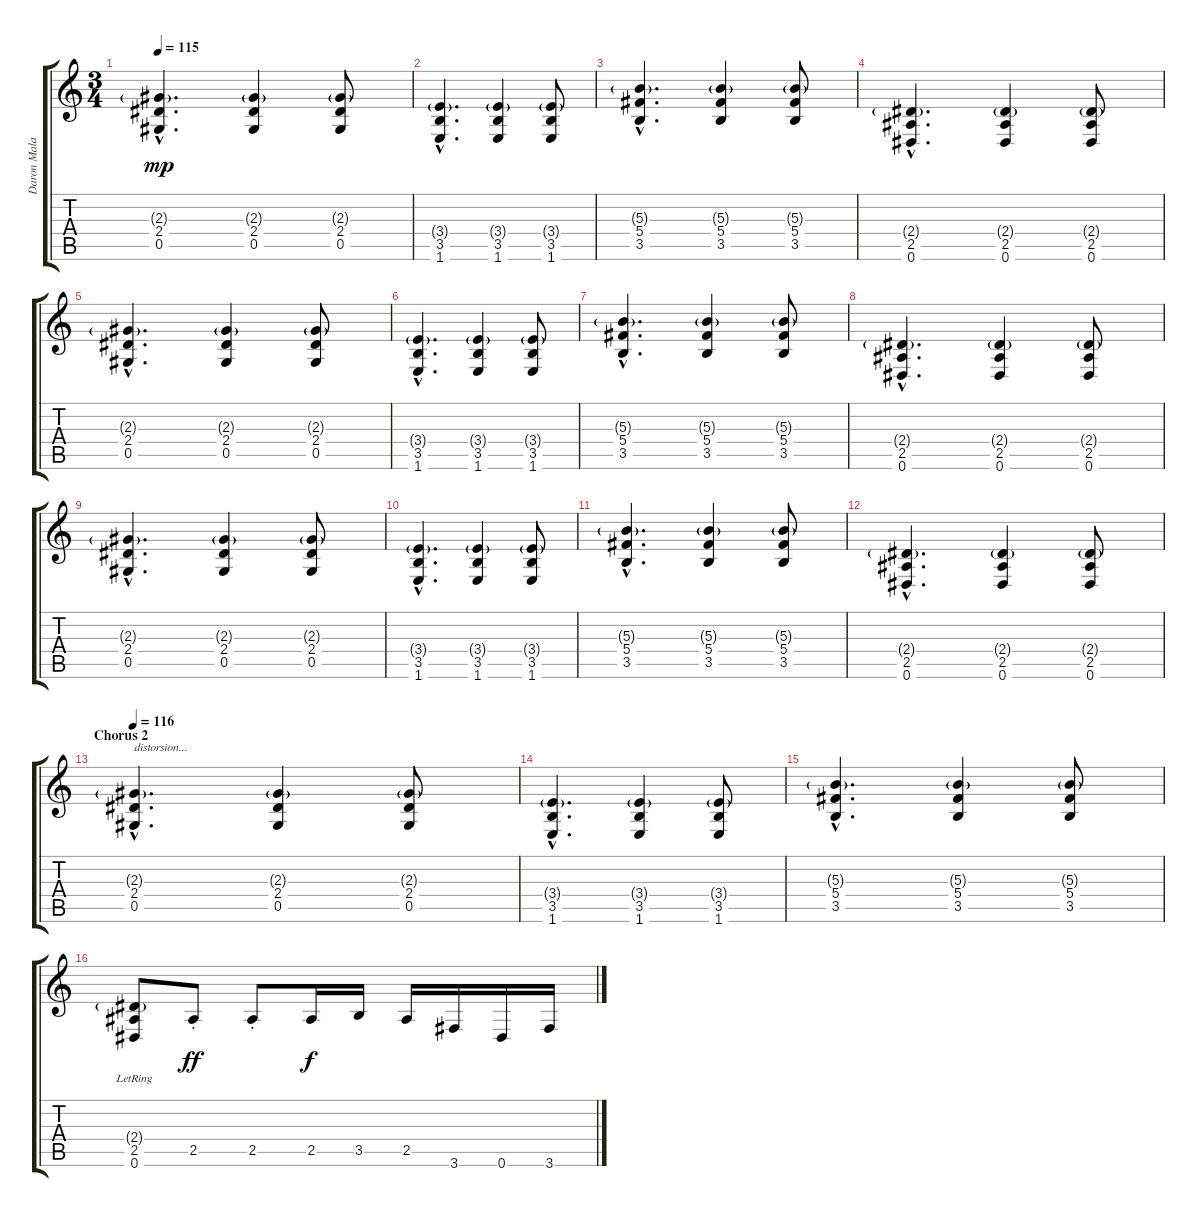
\track ("Daron Malakian" "Daron Mala") {instrument electricguitarclean}
\staff {score tabs}
\tuning (Eb4 Bb3 Gb3 Db3 Ab2 Eb2) {hide}
\ts (3 4)
\tempo 115
\clef g2
\ks c
(2.3{g hac} 2.4{hac} 0.5{hac}).4{d dy mp} (2.3{g} 2.4 0.5).4 (2.3{g} 2.4 0.5).8 |
(3.4{g hac} 3.5{hac} 1.6{hac}).4{d} (3.4{g} 3.5 1.6).4 (3.4{g} 3.5 1.6).8 |
(5.3{g hac} 5.4{hac} 3.5{hac}).4{d} (5.3{g} 5.4 3.5).4 (5.3{g} 5.4 3.5).8 |
(2.4{g hac} 2.5{hac} 0.6{hac}).4{d} (2.4{g} 2.5 0.6).4 (2.4{g} 2.5 0.6).8 |
(2.3{g hac} 2.4{hac} 0.5{hac}).4{d} (2.3{g} 2.4 0.5).4 (2.3{g} 2.4 0.5).8 |
(3.4{g hac} 3.5{hac} 1.6{hac}).4{d} (3.4{g} 3.5 1.6).4 (3.4{g} 3.5 1.6).8 |
(5.3{g hac} 5.4{hac} 3.5{hac}).4{d} (5.3{g} 5.4 3.5).4 (5.3{g} 5.4 3.5).8 |
(2.4{g hac} 2.5{hac} 0.6{hac}).4{d} (2.4{g} 2.5 0.6).4 (2.4{g} 2.5 0.6).8 |
(2.3{g hac} 2.4{hac} 0.5{hac}).4{d} (2.3{g} 2.4 0.5).4 (2.3{g} 2.4 0.5).8 |
(3.4{g hac} 3.5{hac} 1.6{hac}).4{d} (3.4{g} 3.5 1.6).4 (3.4{g} 3.5 1.6).8 |
(5.3{g hac} 5.4{hac} 3.5{hac}).4{d} (5.3{g} 5.4 3.5).4 (5.3{g} 5.4 3.5).8 |
(2.4{g hac} 2.5{hac} 0.6{hac}).4{d} (2.4{g} 2.5 0.6).4 (2.4{g} 2.5 0.6).8 |
\section ("" "Chorus 2")
\tempo 116
(2.3{g hac} 2.4{hac} 0.5{hac}).4{d txt "distorsion..." volume 16} (2.3{g} 2.4 0.5).4 (2.3{g} 2.4 0.5).8 |
(3.4{g hac} 3.5{hac} 1.6{hac}).4{d} (3.4{g} 3.5 1.6).4 (3.4{g} 3.5 1.6).8 |
(5.3{g hac} 5.4{hac} 3.5{hac}).4{d} (5.3{g} 5.4 3.5).4 (5.3{g} 5.4 3.5).8 |
(2.4{g lr} 2.5 0.6{lr}).8 2.5{st}.8{dy ff} 2.5{st}.8 2.5.16{dy f} 3.5.16 2.5.16 3.6.16 0.6.16 3.6.16
